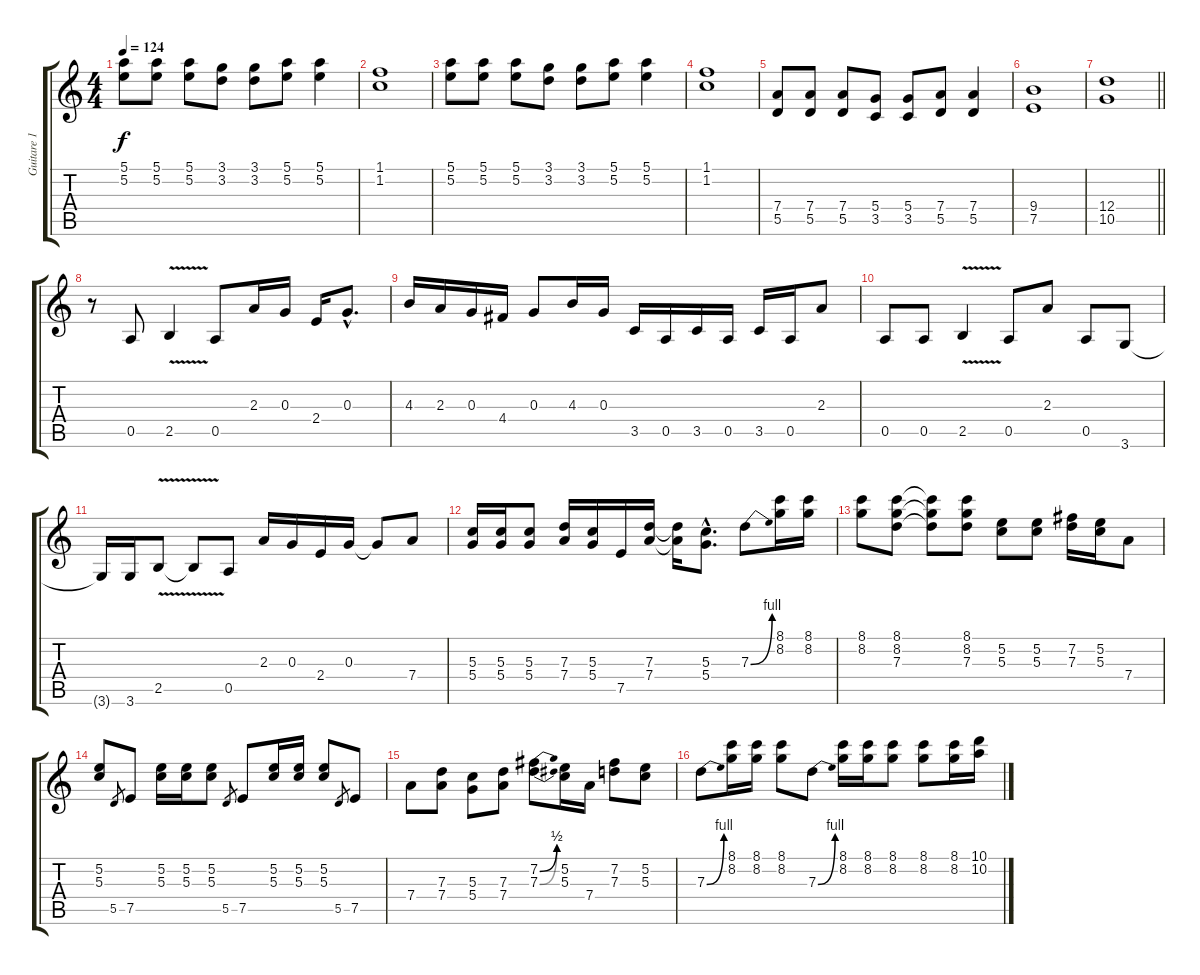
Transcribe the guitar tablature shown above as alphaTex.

\track ("Guitare 1" "Guitare 1") {instrument overdrivenguitar}
\staff {score tabs}
\tuning (E4 B3 G3 D3 A2 E2) {hide}
\ts (4 4)
\tempo 124
\clef g2
\ks c
(5.1 5.2).8{dy f} (5.1 5.2).8 (5.1 5.2).8 (3.1 3.2).8 (3.1 3.2).8 (5.1 5.2).8 (5.1 5.2).4 |
(1.1 1.2).1 |
(5.1 5.2).8 (5.1 5.2).8 (5.1 5.2).8 (3.1 3.2).8 (3.1 3.2).8 (5.1 5.2).8 (5.1 5.2).4 |
(1.1 1.2).1 |
(7.4 5.5).8 (7.4 5.5).8 (7.4 5.5).8 (5.4 3.5).8 (5.4 3.5).8 (7.4 5.5).8 (7.4 5.5).4 |
(9.4 7.5).1 |
\barLineRight lightlight
(12.4 10.5).1 |
r.8 0.5.8 2.5{v}.4 0.5.8 2.3.16 0.3.16 2.4.16 0.3{hac}.8{d} |
4.3.16 2.3.16 0.3.16 4.4.16 0.3.8 4.3.16 0.3.16 3.5.16 0.5.16 3.5.16 0.5.16 3.5.16 0.5.16 2.3.8 |
0.5.8 0.5.8 2.5{v}.4 0.5.8 2.3.8 0.5.8 3.6.8 |
3.6{t}.16 3.6.16 2.5{v}.8 2.5{t}.8 0.5.8 2.3.16 0.3.16 2.4.16 0.3.16 0.3{t}.8 7.4.8 |
(5.3 5.4).16 (5.3 5.4).16 (5.3 5.4).8 (7.3 7.4).16 (5.3 5.4).16 7.5.16 (7.3 7.4).16 (7.3{t} 7.4{t}).16 (5.3{hac} 5.4{hac}).8{d} 7.3{be (bend 0 0 60 4)}.8 (8.1 8.2).16 (8.1 8.2).16 |
(8.1 8.2).8 (8.1 8.2 7.3).8 (8.1{t} 8.2{t} 7.3{t}).8 (8.1 8.2 7.3).8 (5.2 5.3).8 (5.2 5.3).8 (7.2 7.3).16 (5.2 5.3).16 7.4.8 |
(5.2 5.3).8 5.5.8{gr} 7.5.8 (5.2 5.3).16 (5.2 5.3).16 (5.2 5.3).8 5.5.8{gr} 7.5.8 (5.2 5.3).16 (5.2 5.3).16 (5.2 5.3).8 5.5.8{gr} 7.5.8 |
7.4.8 (7.3 7.4).8 (5.3 5.4).8 (7.3 7.4).8 (7.2{be (bend 0 0 60 2)} 7.3{be (bend 0 0 60 2)}).8 (5.2 5.3).16 7.4.16 (7.2 7.3).8 (5.2 5.3).8 |
7.3{be (bend 0 0 60 4)}.8 (8.1 8.2).16 (8.1 8.2).16 (8.1 8.2).8 7.3{be (bend 0 0 60 4)}.8 (8.1 8.2).16 (8.1 8.2).16 (8.1 8.2).8 (8.1 8.2).8 (8.1 8.2).16 (10.1 10.2).16
